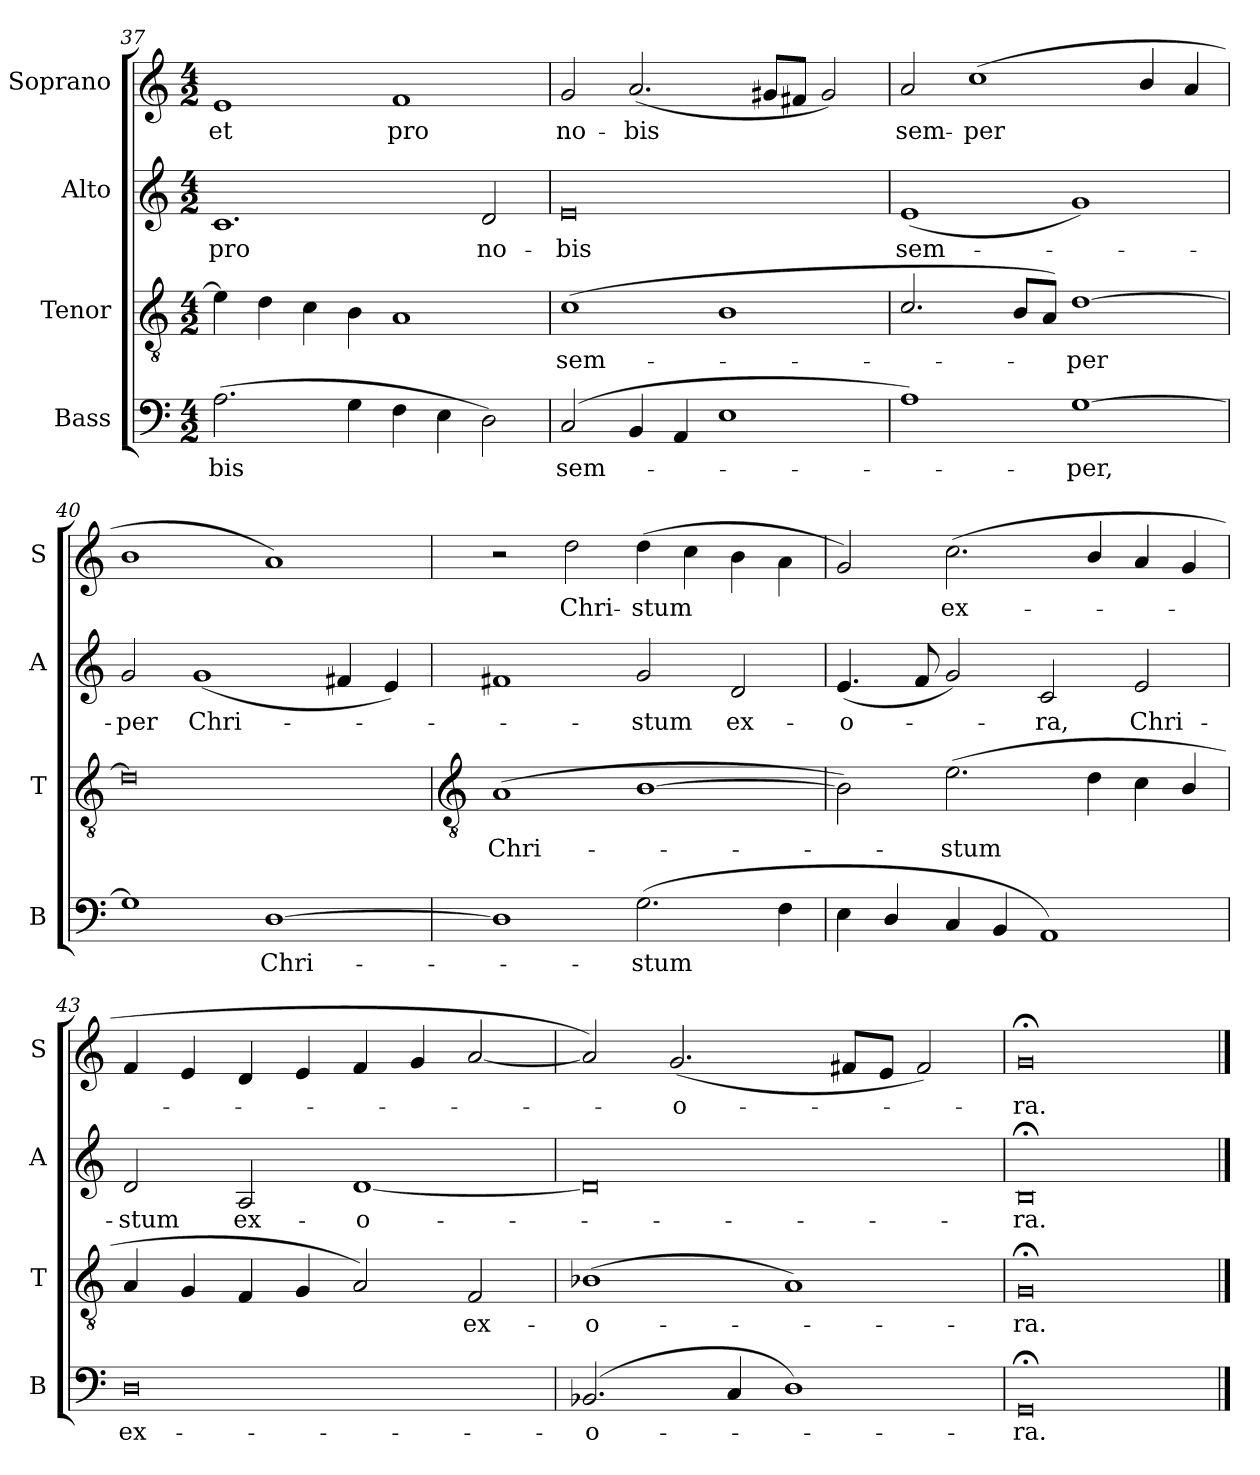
**kern	**text	**kern	**text	**kern	**text	**kern	**text
*part4	*part4	*part3	*part3	*part2	*part2	*part1	*part1
*staff4	*staff4	*staff3	*staff3	*staff2	*staff2	*staff1	*staff1
*I"Bass	*	*I"Tenor	*	*I"Alto	*	*I"Soprano	*
*I'B	*	*I'T	*	*I'A	*	*I'S	*
*clefF4	*	*clefGv2	*	*clefG2	*	*clefG2	*
*k[]	*	*k[]	*	*k[]	*	*k[]	*
*C:	*	*C:	*	*C:	*	*C:	*
*M4/2	*	*M4/2	*	*M4/2	*	*M4/2	*
=37	=37	=37	=37	=37	=37	=37	=37
!	!LO:LY:b	!	!	!	!LO:LY:b	!	!LO:LY:b
(>2.A	-bis	4e]	.	1.c	pro	1e	et
.	.	4d	.	.	.	.	.
.	.	4c	.	.	.	.	.
4G	.	4B	.	.	.	.	.
!	!	!	!	!	!	!	!LO:LY:b
4F	.	1A	.	.	.	1f	pro
4E	.	.	.	.	.	.	.
!	!	!	!	!	!LO:LY:b	!	!
2D)	.	.	.	2d	no -	.	.
=38	=38	=38	=38	=38	=38	=38	=38
!	!LO:LY:b	!	!LO:LY:b	!	!LO:LY:b	!	!LO:LY:b
(<2C	sem-	(<1c	sem-	0e	bis	2g	no-
!	!	!	!	!	!	!	!LO:LY:b
4BB	.	.	.	.	.	(<2.a	-bis
4AA	.	.	.	.	.	.	.
1E	.	1B/	.	.	.	.	.
.	.	.	.	.	.	8g#L	.
.	.	.	.	.	.	8f#J	.
.	.	.	.	.	.	2g#)	.
=39	=39	=39	=39	=39	=39	=39	=39
!	!	!	!	!	!LO:LY:b	!	!LO:LY:b
1A)	.	2.c/	.	(<1e	sem-	2a	sem-
!	!	!	!	!	!	!	!LO:LY:b
.	.	.	.	.	.	(<1cc	-per
.	.	8BL	.	.	.	.	.
.	.	8AJ)	.	.	.	.	.
!	!LO:LY:b	!	!LO:LY:b	!	!	!	!
[1G	per,	[1d	per	1g)	.	.	.
.	.	.	.	.	.	4b/	.
.	.	.	.	.	.	4a	.
=40	=40	=40	=40	=40	=40	=40	=40
!	!	!	!	!	!LO:LY:b	!	!
1G]	.	0d]	.	2g	per	1b/	.
!	!	!	!	!	!LO:LY:b	!	!
.	.	.	.	(<1g	Chri-	.	.
!	!LO:LY:b	!	!	!	!	!	!
[1D	Chri-	.	.	.	.	1a)	.
.	.	.	.	4f#X	.	.	.
.	.	.	.	4e)	.	.	.
!!LO:LB:g=z
=41	=41	=41	=41	=41	=41	=41	=41
*	*	*clefGv2	*	*	*	*	*
!	!	!	!LO:LY:b	!	!	!	!
1D]	.	(>1A	Chri-	1f#	.	2r	.
!	!	!	!	!	!	!	!LO:LY:b
.	.	.	.	.	.	2dd	Chri-
!	!LO:LY:b	!	!	!	!LO:LY:b	!	!LO:LY:b
(<2.G	stum	[1B	.	2g	stum	(>4dd	-stum
.	.	.	.	.	.	4cc	.
!	!	!	!	!	!LO:LY:b	!	!
.	.	.	.	2d	ex-	4b	.
4F	.	.	.	.	.	4a\	.
=42	=42	=42	=42	=42	=42	=42	=42
!	!	!	!	!	!LO:LY:b	!	!
4E	.	2B])	.	(<4.e	-o-	2g)	.
4D/	.	.	.	.	.	.	.
.	.	.	.	8f	.	.	.
!	!	!	!LO:LY:b	!	!	!	!LO:LY:b
4C	.	(<2.e	stum	2g)	.	(<2.cc	ex-
4BB	.	.	.	.	.	.	.
!	!	!	!	!	!LO:LY:b	!	!
1AA)	.	.	.	2c	ra,	.	.
.	.	4d	.	.	.	4b/	.
!	!	!	!	!	!LO:LY:b	!	!
.	.	4c	.	2e	Chri-	4a	.
.	.	4B/	.	.	.	4g	.
=43	=43	=43	=43	=43	=43	=43	=43
!	!LO:LY:b	!	!	!	!LO:LY:b	!	!
0D	ex-	4A	.	2d	-stum	4f	.
.	.	4G	.	.	.	4e	.
!	!	!	!	!	!LO:LY:b	!	!
.	.	4F	.	2A	ex-	4d	.
.	.	4G	.	.	.	4e	.
!	!	!	!	!	!LO:LY:b	!	!
.	.	2A)	.	[1d	-o-	4f	.
.	.	.	.	.	.	4g	.
!	!	!	!LO:LY:b	!	!	!	!
.	.	2F	ex-	.	.	[2a	.
=44	=44	=44	=44	=44	=44	=44	=44
!	!LO:LY:b	!	!LO:LY:b	!	!	!	!
(<2.BB-X	-o-	(<1B-	-o-	0d]	.	2a])	.
!	!	!	!	!	!	!	!LO:LY:b
.	.	.	.	.	.	(<2.g	o-
4C	.	.	.	.	.	.	.
1D)	.	1A)	.	.	.	.	.
.	.	.	.	.	.	8f#XL	.
.	.	.	.	.	.	8eJ	.
.	.	.	.	.	.	2f#)	.
=45	=45	=45	=45	=45	=45	=45	=45
!	!LO:LY:b	!	!LO:LY:b	!	!LO:LY:b	!	!LO:LY:b
0GG;<	ra.	0G;<	ra.	0B;<	ra.	0g;<	ra.
==	==	==	==	==	==	==	==
*-	*-	*-	*-	*-	*-	*-	*-
